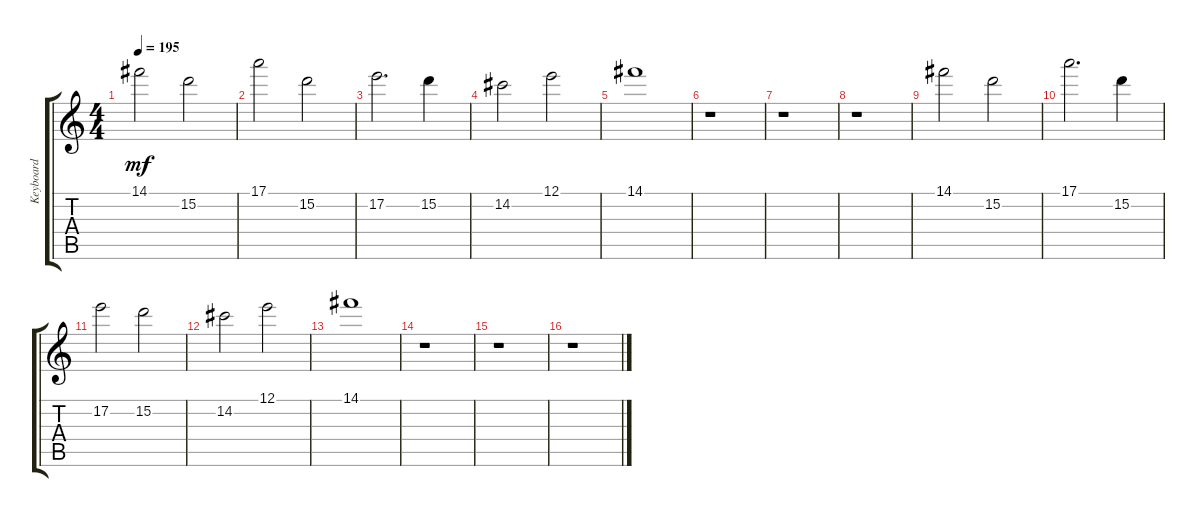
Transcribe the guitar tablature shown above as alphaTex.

\track ("Keyboard" "Keyboard") {instrument acousticguitarsteel}
\staff {score tabs}
\tuning (E4 B3 G3 D3 A2 E2) {hide}
\ts (4 4)
\tempo 195
\clef g2
\ks c
14.1.2{dy mf} 15.2.2 |
17.1.2 15.2.2 |
17.2.2{d} 15.2.4 |
14.2.2 12.1.2 |
14.1.1 |
r.1 |
r.1 |
r.1 |
14.1.2 15.2.2 |
17.1.2{d} 15.2.4 |
17.2.2 15.2.2 |
14.2.2 12.1.2 |
14.1.1 |
r.1 |
r.1 |
r.1
